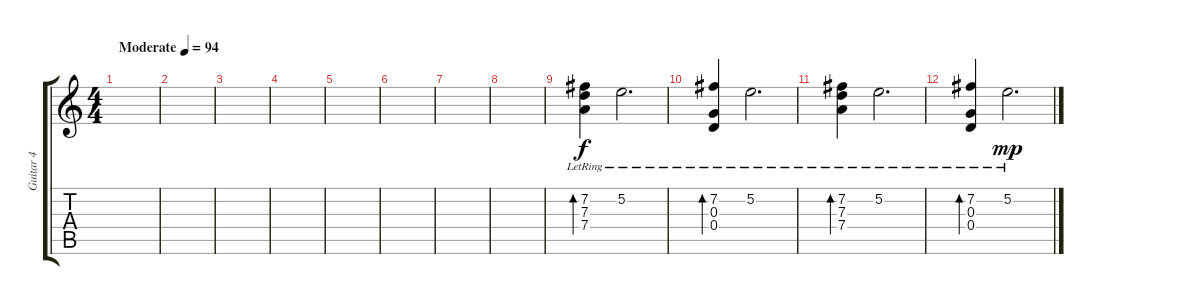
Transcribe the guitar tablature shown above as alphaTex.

\track ("Guitar 4" "Guitar 4") {instrument acousticguitarnylon bank 255}
\staff {score tabs}
\tuning (E4 B3 G3 D3 A2 E2) {hide}
\ts (4 4)
\tempo (94 "Moderate")
\clef g2
\ks c
|
|
|
|
|
|
|
|
(7.2{lr} 7.3{lr} 7.4{lr}).4{bd 240} 5.2{lr}.2{d} |
(7.2{lr} 0.3{lr} 0.4{lr}).4{bd 240} 5.2{lr}.2{d} |
(7.2{lr} 7.3{lr} 7.4{lr}).4{bd 240} 5.2{lr}.2{d} |
(7.2{lr} 0.3{lr} 0.4{lr}).4{bd 240} 5.2{lr}.2{d dy mp}
